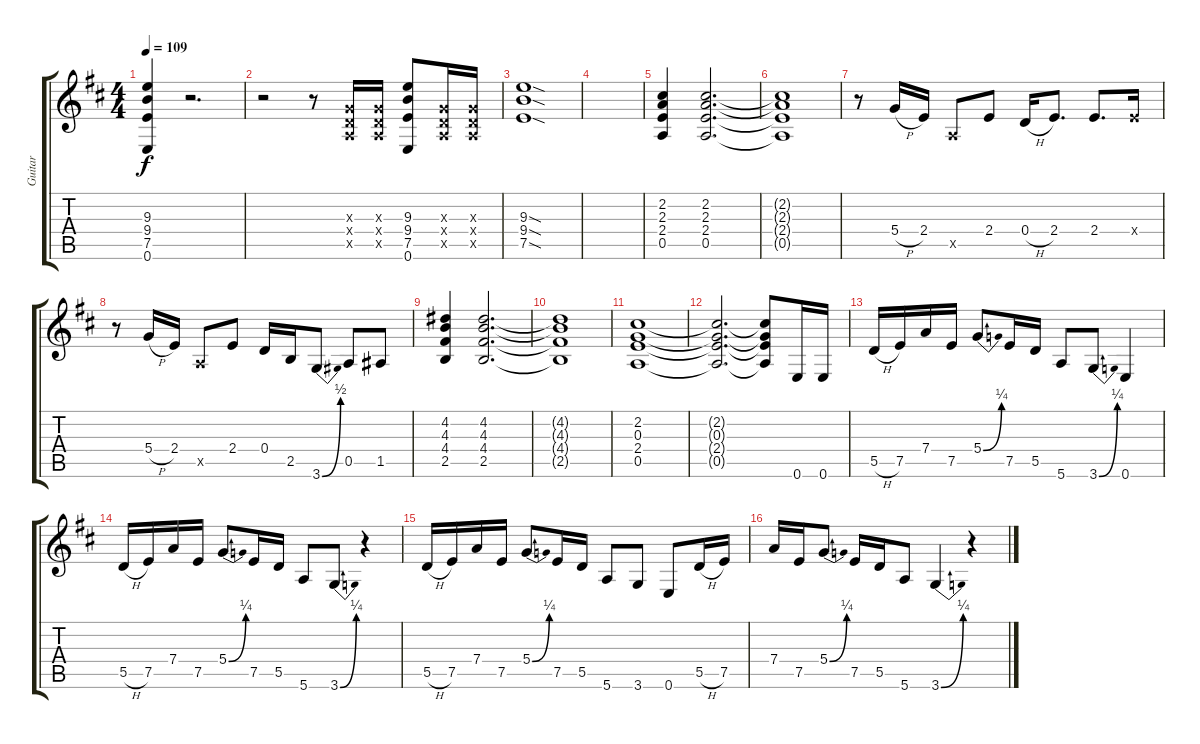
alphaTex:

\track ("Guitar" "Guitar") {instrument distortionguitar}
\staff {score tabs}
\tuning (E4 B3 G3 D3 A2 E2) {hide}
\ts (4 4)
\tempo 109
\clef g2
\ks d
(9.3 9.4 7.5 0.6).4{dy f} r.2{d} |
r.2 r.8 (0.3{x} 0.4{x} 0.5{x}).16 (0.3{x} 0.4{x} 0.5{x}).16 (9.3 9.4 7.5 0.6).8 (0.3{x} 0.4{x} 0.5{x}).16 (0.3{x} 0.4{x} 0.5{x}).16 |
(9.3{sod} 9.4{sod} 7.5{sod}).1 |
|
(2.2 2.3 2.4 0.5).4 (2.2 2.3 2.4 0.5).2{d} |
(2.2{t} 2.3{t} 2.4{t} 0.5{t}).1 |
r.8 5.4{h}.16 2.4.16 0.5{x}.8 2.4.8 0.4{h}.16 2.4.8{d} 2.4.8{d} 2.4{x}.16 |
r.8 5.4{h}.16 2.4.16 0.5{x}.8 2.4.8 0.4.16 2.5.16 3.6{be (bend 0 0 60 2)}.8 0.5.8 1.5.8 |
(4.2 4.3 4.4 2.5).4 (4.2 4.3 4.4 2.5).2{d} |
(4.2{t} 4.3{t} 4.4{t} 2.5{t}).1 |
(2.2 0.3 2.4 0.5).1 |
(2.2{t} 0.3{t} 2.4{t} 0.5{t}).2{d} (2.2{t} 0.3{t} 2.4{t} 0.5{t}).8 0.6.16 0.6.16 |
5.5{h}.16 7.5.16 7.4.16 7.5.16 5.4{be (bend 0 0 60 1)}.8 7.5.16 5.5.16 5.6.8 3.6{be (bend 0 0 60 1)}.8 0.6.4 |
5.5{h}.16 7.5.16 7.4.16 7.5.16 5.4{be (bend 0 0 60 1)}.8 7.5.16 5.5.16 5.6.8 3.6{be (bend 0 0 60 1)}.8 r.4 |
5.5{h}.16 7.5.16 7.4.16 7.5.16 5.4{be (bend 0 0 60 1)}.8 7.5.16 5.5.16 5.6.8 3.6.8 0.6.8 5.5{h}.16 7.5.16 |
7.4.16 7.5.16 5.4{be (bend 0 0 60 1)}.8 7.5.16 5.5.16 5.6.8 3.6{be (bend 0 0 60 1)}.4 r.4
